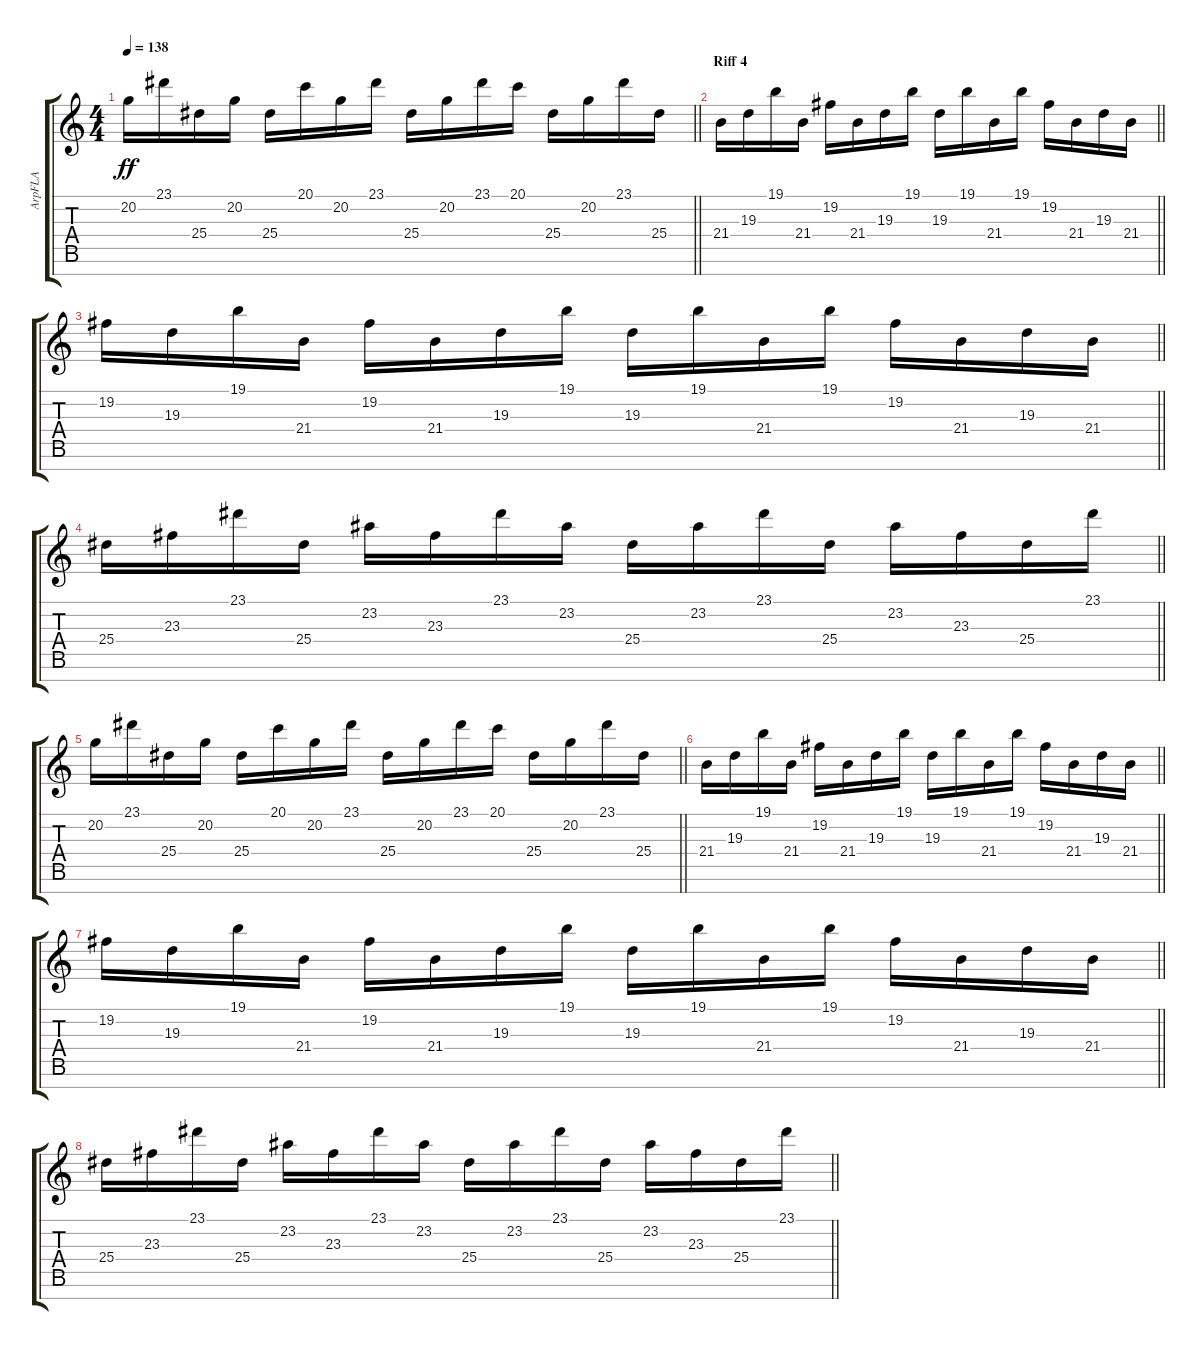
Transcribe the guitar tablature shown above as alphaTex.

\track ("ArpFLA" "ArpFLA") {instrument lead4chiff}
\staff {score tabs}
\tuning (E4 B3 G3 D3 A2 E2 B1) {hide}
\ts (4 4)
\tempo 138
\clef g2
\barLineRight lightlight
\ks c
20.2.16{dy ff} 23.1.16 25.4.16 20.2.16 25.4.16 20.1.16 20.2.16 23.1.16 25.4.16 20.2.16 23.1.16 20.1.16 25.4.16 20.2.16 23.1.16 25.4.16 |
\section ("" "Riff 4")
\barLineRight lightlight
21.4.16 19.3.16 19.1.16 21.4.16 19.2.16 21.4.16 19.3.16 19.1.16 19.3.16 19.1.16 21.4.16 19.1.16 19.2.16 21.4.16 19.3.16 21.4.16 |
\barLineRight lightlight
19.2.16 19.3.16 19.1.16 21.4.16 19.2.16 21.4.16 19.3.16 19.1.16 19.3.16 19.1.16 21.4.16 19.1.16 19.2.16 21.4.16 19.3.16 21.4.16 |
\barLineRight lightlight
25.4.16 23.3.16 23.1.16 25.4.16 23.2.16 23.3.16 23.1.16 23.2.16 25.4.16 23.2.16 23.1.16 25.4.16 23.2.16 23.3.16 25.4.16 23.1.16 |
\barLineRight lightlight
20.2.16 23.1.16 25.4.16 20.2.16 25.4.16 20.1.16 20.2.16 23.1.16 25.4.16 20.2.16 23.1.16 20.1.16 25.4.16 20.2.16 23.1.16 25.4.16 |
\barLineRight lightlight
21.4.16 19.3.16 19.1.16 21.4.16 19.2.16 21.4.16 19.3.16 19.1.16 19.3.16 19.1.16 21.4.16 19.1.16 19.2.16 21.4.16 19.3.16 21.4.16 |
\barLineRight lightlight
19.2.16 19.3.16 19.1.16 21.4.16 19.2.16 21.4.16 19.3.16 19.1.16 19.3.16 19.1.16 21.4.16 19.1.16 19.2.16 21.4.16 19.3.16 21.4.16 |
\barLineRight lightlight
25.4.16 23.3.16 23.1.16 25.4.16 23.2.16 23.3.16 23.1.16 23.2.16 25.4.16 23.2.16 23.1.16 25.4.16 23.2.16 23.3.16 25.4.16 23.1.16
